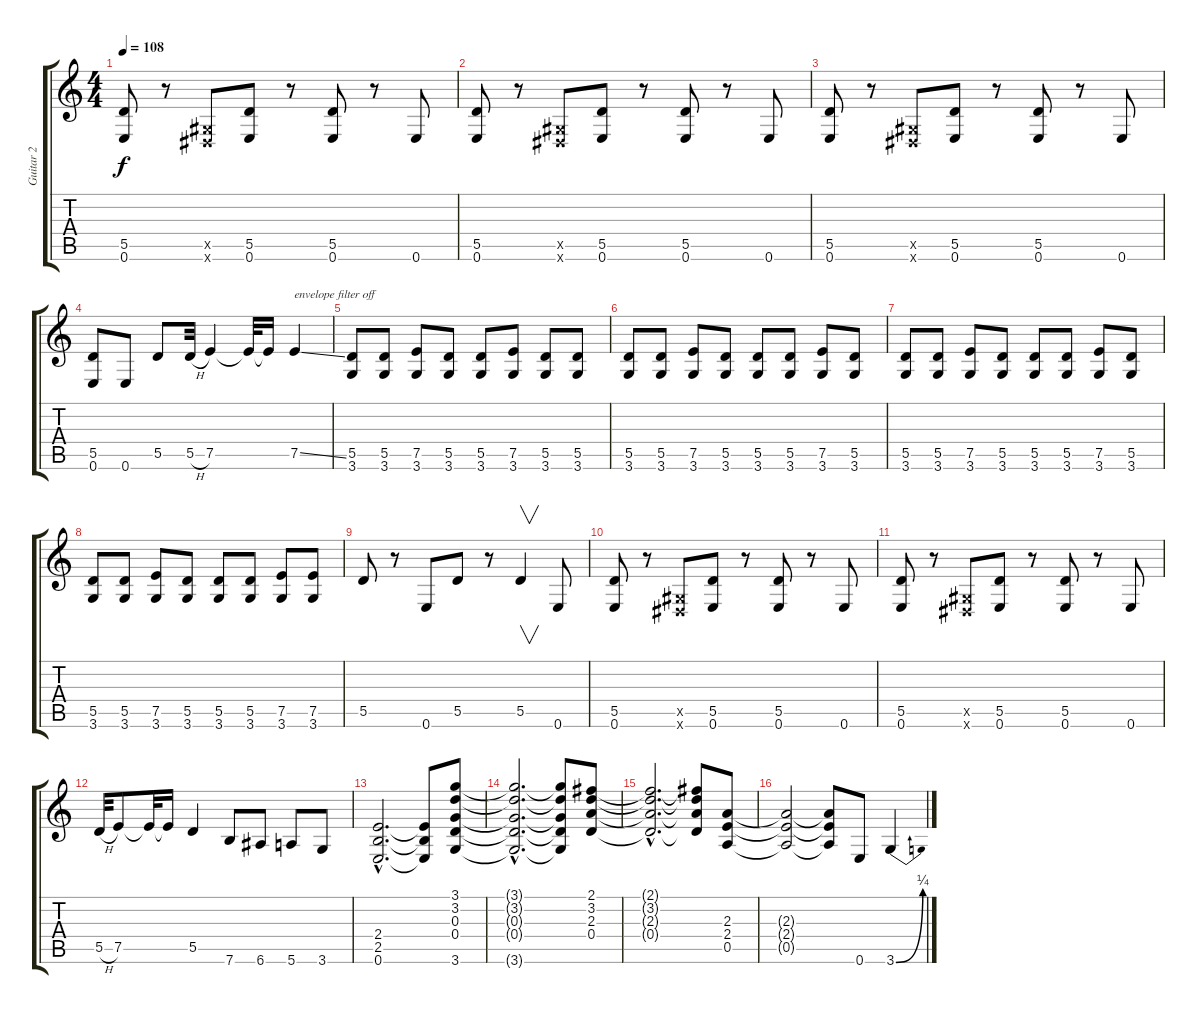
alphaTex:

\track ("Guitar 2" "Guitar 2") {instrument overdrivenguitar}
\staff {score tabs}
\tuning (E4 B3 G3 D3 A2 E2) {hide}
\ts (4 4)
\tempo 108
\clef g2
\ks c
(5.5 0.6).8{dy f} r.8 (-1.5{x} -1.6{x}).8 (5.5 0.6).8 r.8 (5.5 0.6).8 r.8 0.6.8 |
(5.5 0.6).8 r.8 (-1.5{x} -1.6{x}).8 (5.5 0.6).8 r.8 (5.5 0.6).8 r.8 0.6.8 |
(5.5 0.6).8 r.8 (-1.5{x} -1.6{x}).8 (5.5 0.6).8 r.8 (5.5 0.6).8 r.8 0.6.8 |
(5.5 0.6).8 0.6.8 5.5.8 5.5{h}.32 7.5.4 7.5{t}.32 7.5{t}.16 7.5{ss}.4{txt "envelope filter off"} |
(5.5 3.6).8 (5.5 3.6).8 (7.5 3.6).8 (5.5 3.6).8 (5.5 3.6).8 (7.5 3.6).8 (5.5 3.6).8 (5.5 3.6).8 |
(5.5 3.6).8 (5.5 3.6).8 (7.5 3.6).8 (5.5 3.6).8 (5.5 3.6).8 (5.5 3.6).8 (7.5 3.6).8 (5.5 3.6).8 |
(5.5 3.6).8 (5.5 3.6).8 (7.5 3.6).8 (5.5 3.6).8 (5.5 3.6).8 (5.5 3.6).8 (7.5 3.6).8 (5.5 3.6).8 |
(5.5 3.6).8 (5.5 3.6).8 (7.5 3.6).8 (5.5 3.6).8 (5.5 3.6).8 (5.5 3.6).8 (7.5 3.6).8 (7.5 3.6).8 |
5.5.8 r.8 0.6.8 5.5.8 r.8 5.5.4{v} 0.6.8 |
(5.5 0.6).8 r.8 (-1.5{x} -1.6{x}).8 (5.5 0.6).8 r.8 (5.5 0.6).8 r.8 0.6.8 |
(5.5 0.6).8 r.8 (-1.5{x} -1.6{x}).8 (5.5 0.6).8 r.8 (5.5 0.6).8 r.8 0.6.8 |
5.5{h}.32 7.5.8 7.5{t}.32 7.5{t}.16 5.5.4 7.6.8 6.6.8 5.6.8 3.6.8 |
(2.4{hac} 2.5{hac} 0.6{hac}).2{d} (2.4{t} 2.5{t} 0.6{t}).8 (3.1 3.2 0.3 0.4 3.6).8 |
(3.1{hac t} 3.2{hac t} 0.3{hac t} 0.4{hac t} 3.6{hac t}).2{d} (3.1{t} 3.2{t} 0.3{t} 0.4{t} 3.6{t}).8 (2.1 3.2 2.3 0.4).8 |
(2.1{hac t} 3.2{hac t} 2.3{hac t} 0.4{hac t}).2{d} (2.1{t} 3.2{t} 2.3{t} 0.4{t}).8 (2.3 2.4 0.5).8 |
(2.3{t} 2.4{t} 0.5{t}).2 (2.3{t} 2.4{t} 0.5{t}).8 0.6.8 3.6{be (bend 0 0 60 1)}.4
